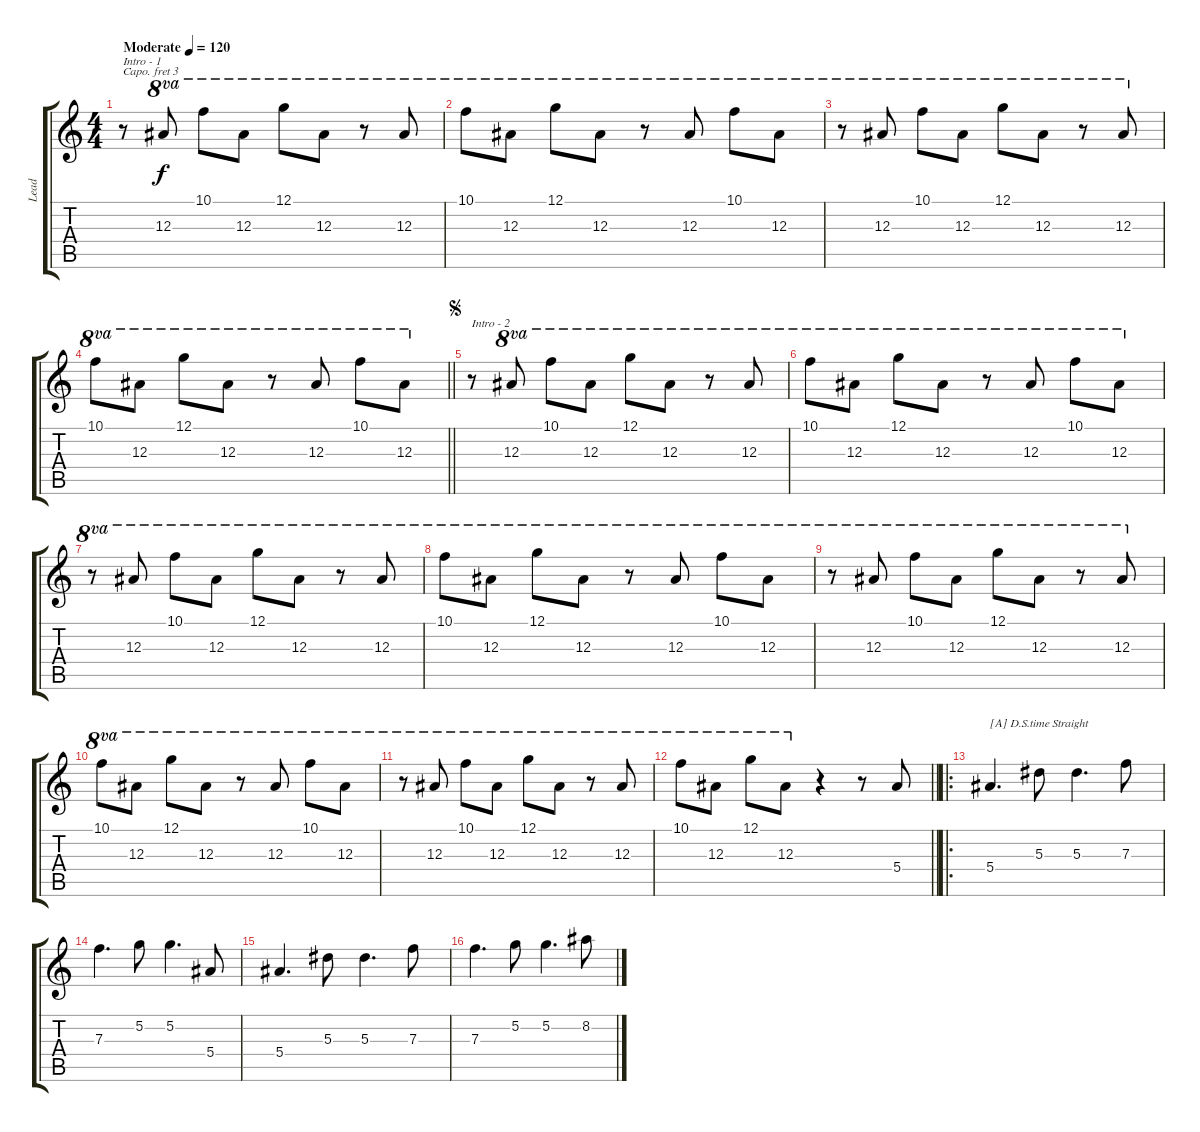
\track ("Lead" "Lead") {instrument acousticguitarsteel}
\staff {score tabs}
\capo 3
\tuning (E4 B3 G3 D3 A2 E2) {hide}
\ts (4 4)
\tempo (120 "Moderate")
\clef g2
\ks c
r.8{txt "Intro - 1" dy f instrument acousticguitarsteel} 12.3.8{ot 8va} 10.1.8{ot 8va} 12.3.8{ot 8va} 12.1.8{ot 8va} 12.3.8{ot 8va} r.8{ot 8va} 12.3.8{ot 8va} |
10.1.8{ot 8va} 12.3.8{ot 8va} 12.1.8{ot 8va} 12.3.8{ot 8va} r.8{ot 8va} 12.3.8{ot 8va} 10.1.8{ot 8va} 12.3.8{ot 8va} |
r.8{ot 8va} 12.3.8{ot 8va} 10.1.8{ot 8va} 12.3.8{ot 8va} 12.1.8{ot 8va} 12.3.8{ot 8va} r.8{ot 8va} 12.3.8{ot 8va} |
\barLineRight lightlight
10.1.8{ot 8va} 12.3.8{ot 8va} 12.1.8{ot 8va} 12.3.8{ot 8va} r.8{ot 8va} 12.3.8{ot 8va} 10.1.8{ot 8va} 12.3.8{ot 8va} |
\jump segno
r.8{txt "Intro - 2"} 12.3.8{ot 8va} 10.1.8{ot 8va} 12.3.8{ot 8va} 12.1.8{ot 8va} 12.3.8{ot 8va} r.8{ot 8va} 12.3.8{ot 8va} |
10.1.8{ot 8va} 12.3.8{ot 8va} 12.1.8{ot 8va} 12.3.8{ot 8va} r.8{ot 8va} 12.3.8{ot 8va} 10.1.8{ot 8va} 12.3.8{ot 8va} |
r.8{ot 8va} 12.3.8{ot 8va} 10.1.8{ot 8va} 12.3.8{ot 8va} 12.1.8{ot 8va} 12.3.8{ot 8va} r.8{ot 8va} 12.3.8{ot 8va} |
10.1.8{ot 8va} 12.3.8{ot 8va} 12.1.8{ot 8va} 12.3.8{ot 8va} r.8{ot 8va} 12.3.8{ot 8va} 10.1.8{ot 8va} 12.3.8{ot 8va} |
r.8{ot 8va} 12.3.8{ot 8va} 10.1.8{ot 8va} 12.3.8{ot 8va} 12.1.8{ot 8va} 12.3.8{ot 8va} r.8{ot 8va} 12.3.8{ot 8va} |
10.1.8{ot 8va} 12.3.8{ot 8va} 12.1.8{ot 8va} 12.3.8{ot 8va} r.8{ot 8va} 12.3.8{ot 8va} 10.1.8{ot 8va} 12.3.8{ot 8va} |
r.8{ot 8va} 12.3.8{ot 8va} 10.1.8{ot 8va} 12.3.8{ot 8va} 12.1.8{ot 8va} 12.3.8{ot 8va} r.8{ot 8va} 12.3.8{ot 8va} |
\barLineRight lightlight
10.1.8{ot 8va} 12.3.8{ot 8va} 12.1.8{ot 8va} 12.3.8{ot 8va} r.4 r.8 5.4.8 |
\ro
5.4.4{d txt "[A] D.S.time Straight"} 5.3.8 5.3.4{d} 7.3.8 |
7.3.4{d} 5.2.8 5.2.4{d} 5.4.8 |
5.4.4{d} 5.3.8 5.3.4{d} 7.3.8 |
7.3.4{d} 5.2.8 5.2.4{d} 8.2.8
